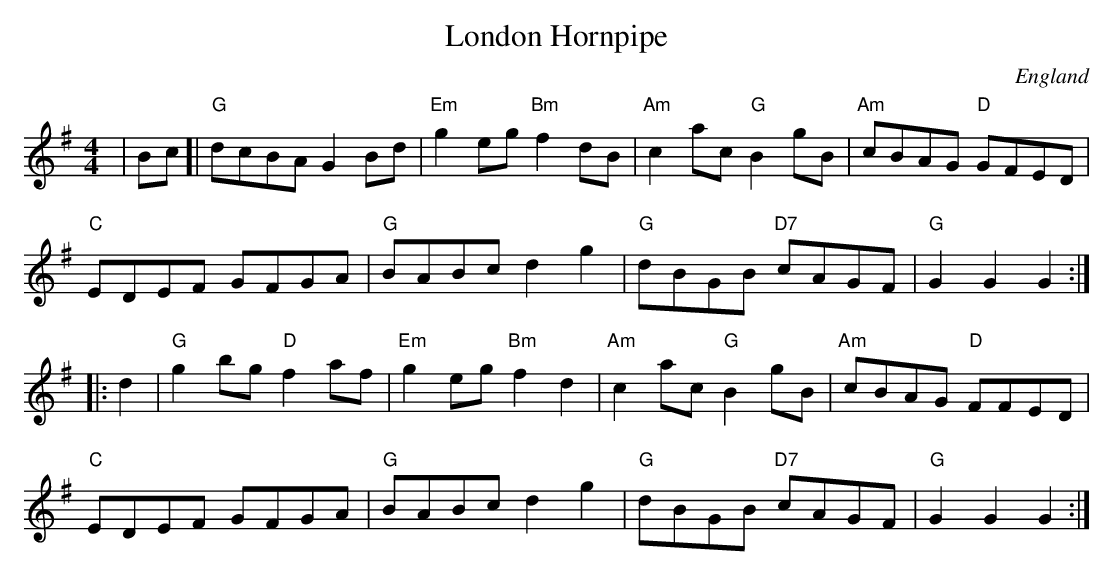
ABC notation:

X:1
T:London Hornpipe
L:1/8
M:4/4
O:England
K:G major
|Bc[|\
"G"dcBA G2 Bd|"Em"g2 eg "Bm"f2 dB|\
"Am"c2 ac "G"B2 gB|"Am"cBAG "D"GFED|
"C"EDEF GFGA|"G"BABcd2 g2|"G"dBGB "D7"cAGF|"G"G2 G2 G2:|
|:d2|\
"G"g2 bg "D"f2 af|"Em"g2eg "Bm"f2 d2|\
"Am"c2 ac "G"B2 gB|"Am"cBAG "D"FFED|
"C"EDEF GFGA|"G"BABc d2 g2|"G"dBGB "D7"cAGF|"G"G2 G2 G2:|
